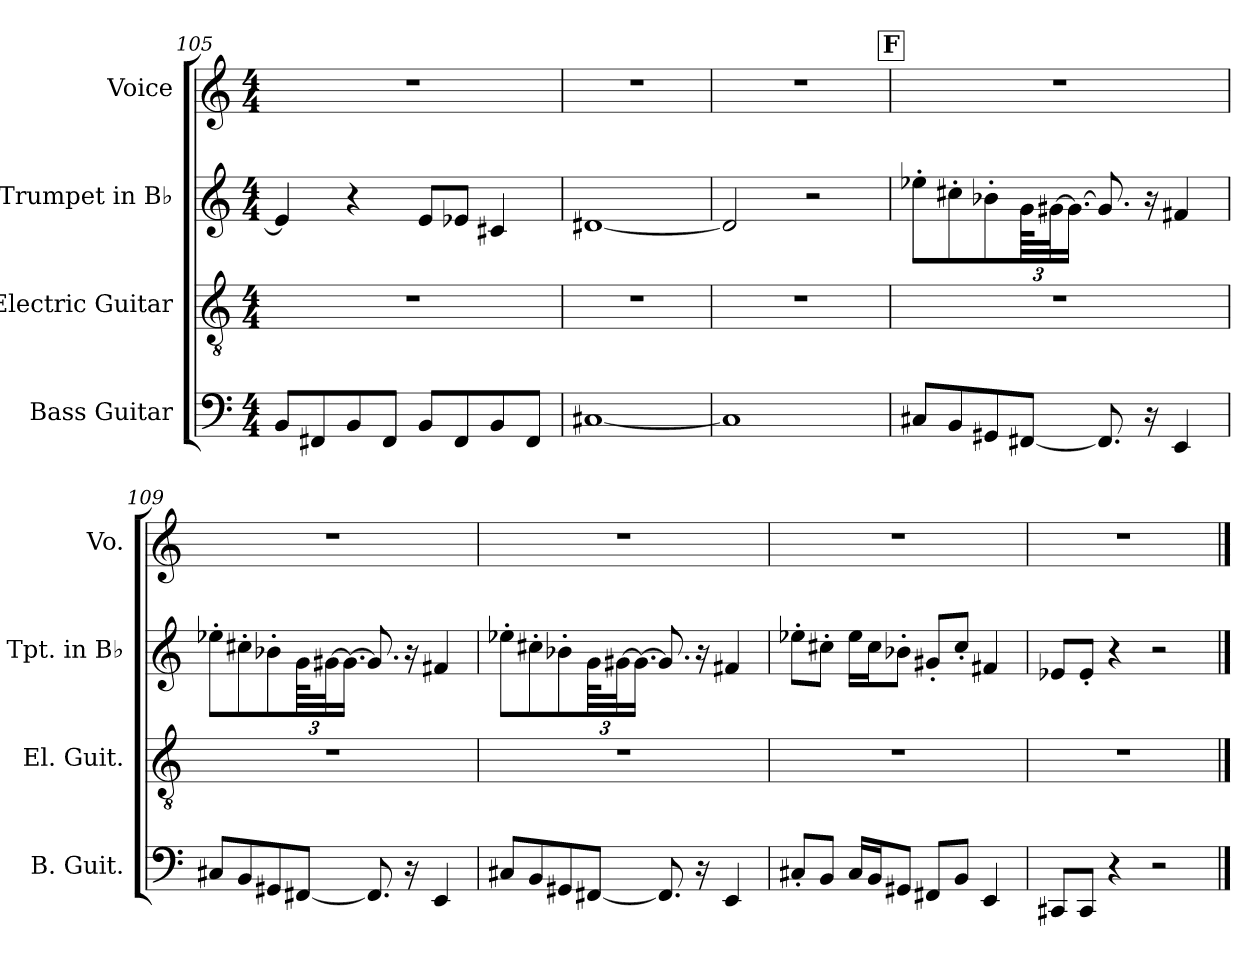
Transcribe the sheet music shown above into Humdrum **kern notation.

**kern	**kern	**kern	**kern
*part4	*part3	*part2	*part1
*staff4	*staff3	*staff2	*staff1
*I"Bass Guitar	*I"Electric Guitar	*I"Trumpet in B♭	*I"Voice
*I'B. Guit.	*I'El. Guit.	*I'Tpt. in B♭	*I'Vo.
*clefF4	*clefGv2	*clefG2	*clefG2
*ITrd7c12	*	*ITrd1c2	*
*k[]	*k[]	*k[b-e-]	*k[]
*M4/4	*M4/4	*M4/4	*M4/4
=105	=105	=105	=105
8BBB/L	1r	4d/]	1r
8FFF#X/	.	.	.
8BBB/	.	4r	.
8FFF#/J	.	.	.
8BBB/L	.	8d/L	.
8FFF#/	.	8d-X/J	.
8BBB/	.	4Bn/	.
8FFF#/J	.	.	.
=106	=106	=106	=106
[1CC#X	1r	[1c#X	1r
=107	=107	=107	=107
1CC#]	1r	2c#/]	1r
.	.	2r	.
!!LO:PB:g=z
!!LO:REH:place=s1:a:B:fs=14:t=F
=108	=108	=108	=108
8CC#X/L	1r	8dd-X'\L	1r
8BBB/	.	8bn'\	.
8GGG#X/	.	8a-X'\	.
[8FFF#X/J	.	96f\KLL	.
.	.	[48f#X\J	.
.	.	16.f#\JJ_	.
8.FFF#/]	.	8.f#/]	.
16r	.	16r	.
4EEE/	.	4en/	.
=109	=109	=109	=109
8CC#X/L	1r	8dd-X'\L	1r
8BBB/	.	8bn'\	.
8GGG#X/	.	8a-X'\	.
[8FFF#X/J	.	96f\KLL	.
.	.	[48f#X\J	.
.	.	16.f#\JJ_	.
8.FFF#/]	.	8.f#/]	.
16r	.	16r	.
4EEE/	.	4en/	.
!!LO:LB:g=z
=110	=110	=110	=110
8CC#X/L	1r	8dd-X'\L	1r
8BBB/	.	8bn'\	.
8GGG#X/	.	8a-X'\	.
[8FFF#X/J	.	96f\KLL	.
.	.	[48f#X\J	.
.	.	16.f#\JJ_	.
8.FFF#/]	.	8.f#/]	.
16r	.	16r	.
4EEE/	.	4en/	.
=111	=111	=111	=111
8CC#X'/L	1r	8dd-X'\L	1r
8BBB/J	.	8bn'\J	.
16CC#/LL	.	16dd-\LL	.
16BBB/J	.	16b\J	.
8GGG#X/J	.	8a-X'\J	.
8FFF#X/L	.	8f#X'/L	.
8BBB/J	.	8b'/J	.
4EEE/	.	4en/	.
!!LO:LB:g=z
=112	=112	=112	=112
8CCC#X/L	1r	8d-X/L	1r
8CCC#/J	.	8d-'/J	.
4r	.	4r	.
2r	.	2r	.
==	==	==	==
*-	*-	*-	*-
